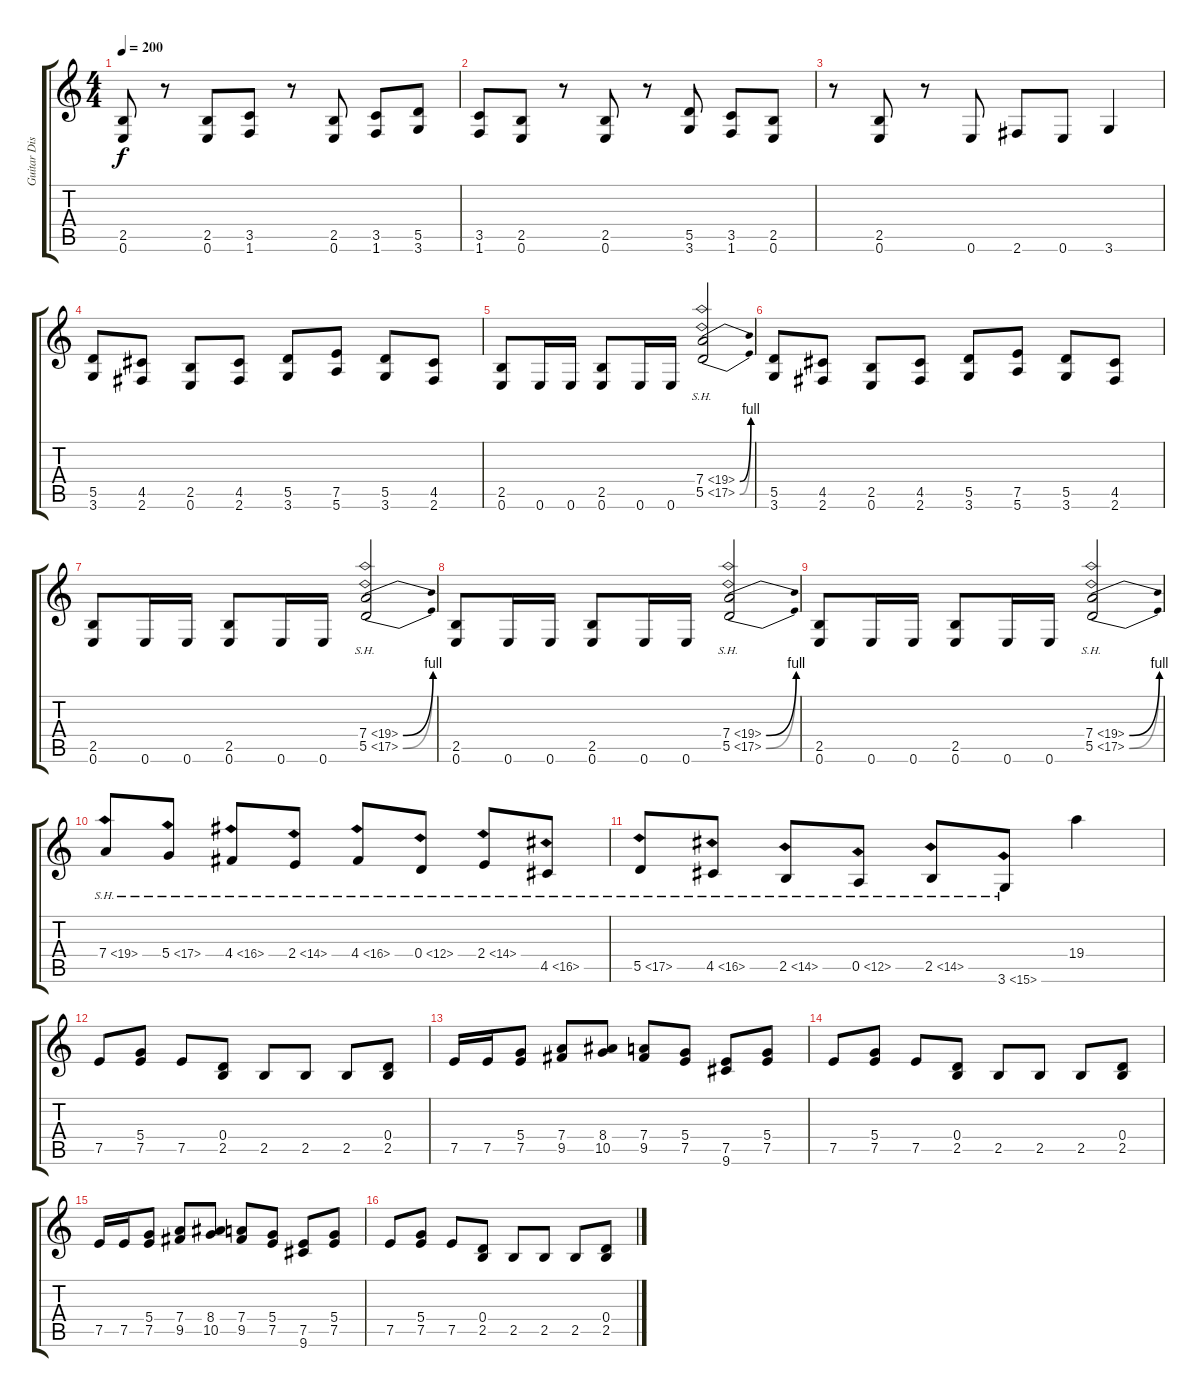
\track ("Guitar Distortion" "Guitar Dis") {instrument distortionguitar}
\staff {score tabs}
\tuning (E4 B3 G3 D3 A2 E2) {hide}
\ts (4 4)
\tempo 200
\clef g2
\ks c
(2.5 0.6).8{dy f} r.8 (2.5 0.6).8 (3.5 1.6).8 r.8 (2.5 0.6).8 (3.5 1.6).8 (5.5 3.6).8 |
(3.5 1.6).8 (2.5 0.6).8 r.8 (2.5 0.6).8 r.8 (5.5 3.6).8 (3.5 1.6).8 (2.5 0.6).8 |
r.8 (2.5 0.6).8 r.8 0.6.8 2.6.8 0.6.8 3.6.4 |
(5.5 3.6).8 (4.5 2.6).8 (2.5 0.6).8 (4.5 2.6).8 (5.5 3.6).8 (7.5 5.6).8 (5.5 3.6).8 (4.5 2.6).8 |
(2.5 0.6).8 0.6.16 0.6.16 (2.5 0.6).8 0.6.16 0.6.16 (7.4{be (bend 0 0 60 4) sh 12} 5.5{be (bend 0 0 60 4) sh 12}).2 |
(5.5 3.6).8 (4.5 2.6).8 (2.5 0.6).8 (4.5 2.6).8 (5.5 3.6).8 (7.5 5.6).8 (5.5 3.6).8 (4.5 2.6).8 |
(2.5 0.6).8 0.6.16 0.6.16 (2.5 0.6).8 0.6.16 0.6.16 (7.4{be (bend 0 0 60 4) sh 12} 5.5{be (bend 0 0 60 4) sh 12}).2 |
(2.5 0.6).8 0.6.16 0.6.16 (2.5 0.6).8 0.6.16 0.6.16 (7.4{be (bend 0 0 60 4) sh 12} 5.5{be (bend 0 0 60 4) sh 12}).2 |
(2.5 0.6).8 0.6.16 0.6.16 (2.5 0.6).8 0.6.16 0.6.16 (7.4{be (bend 0 0 60 4) sh 12} 5.5{be (bend 0 0 60 4) sh 12}).2 |
7.4{sh 12}.8 5.4{sh 12}.8 4.4{sh 12}.8 2.4{sh 12}.8 4.4{sh 12}.8 0.4{sh 12}.8 2.4{sh 12}.8 4.5{sh 12}.8 |
5.5{sh 12}.8 4.5{sh 12}.8 2.5{sh 12}.8 0.5{sh 12}.8 2.5{sh 12}.8 3.6{sh 12}.8 19.4.4 |
7.5.8 (5.4 7.5).8 7.5.8 (0.4 2.5).8 2.5.8 2.5.8 2.5.8 (0.4 2.5).8 |
7.5.16 7.5.16 (5.4 7.5).8 (7.4 9.5).8 (8.4 10.5).8 (7.4 9.5).8 (5.4 7.5).8 (7.5 9.6).8 (5.4 7.5).8 |
7.5.8 (5.4 7.5).8 7.5.8 (0.4 2.5).8 2.5.8 2.5.8 2.5.8 (0.4 2.5).8 |
7.5.16 7.5.16 (5.4 7.5).8 (7.4 9.5).8 (8.4 10.5).8 (7.4 9.5).8 (5.4 7.5).8 (7.5 9.6).8 (5.4 7.5).8 |
7.5.8 (5.4 7.5).8 7.5.8 (0.4 2.5).8 2.5.8 2.5.8 2.5.8 (0.4 2.5).8
